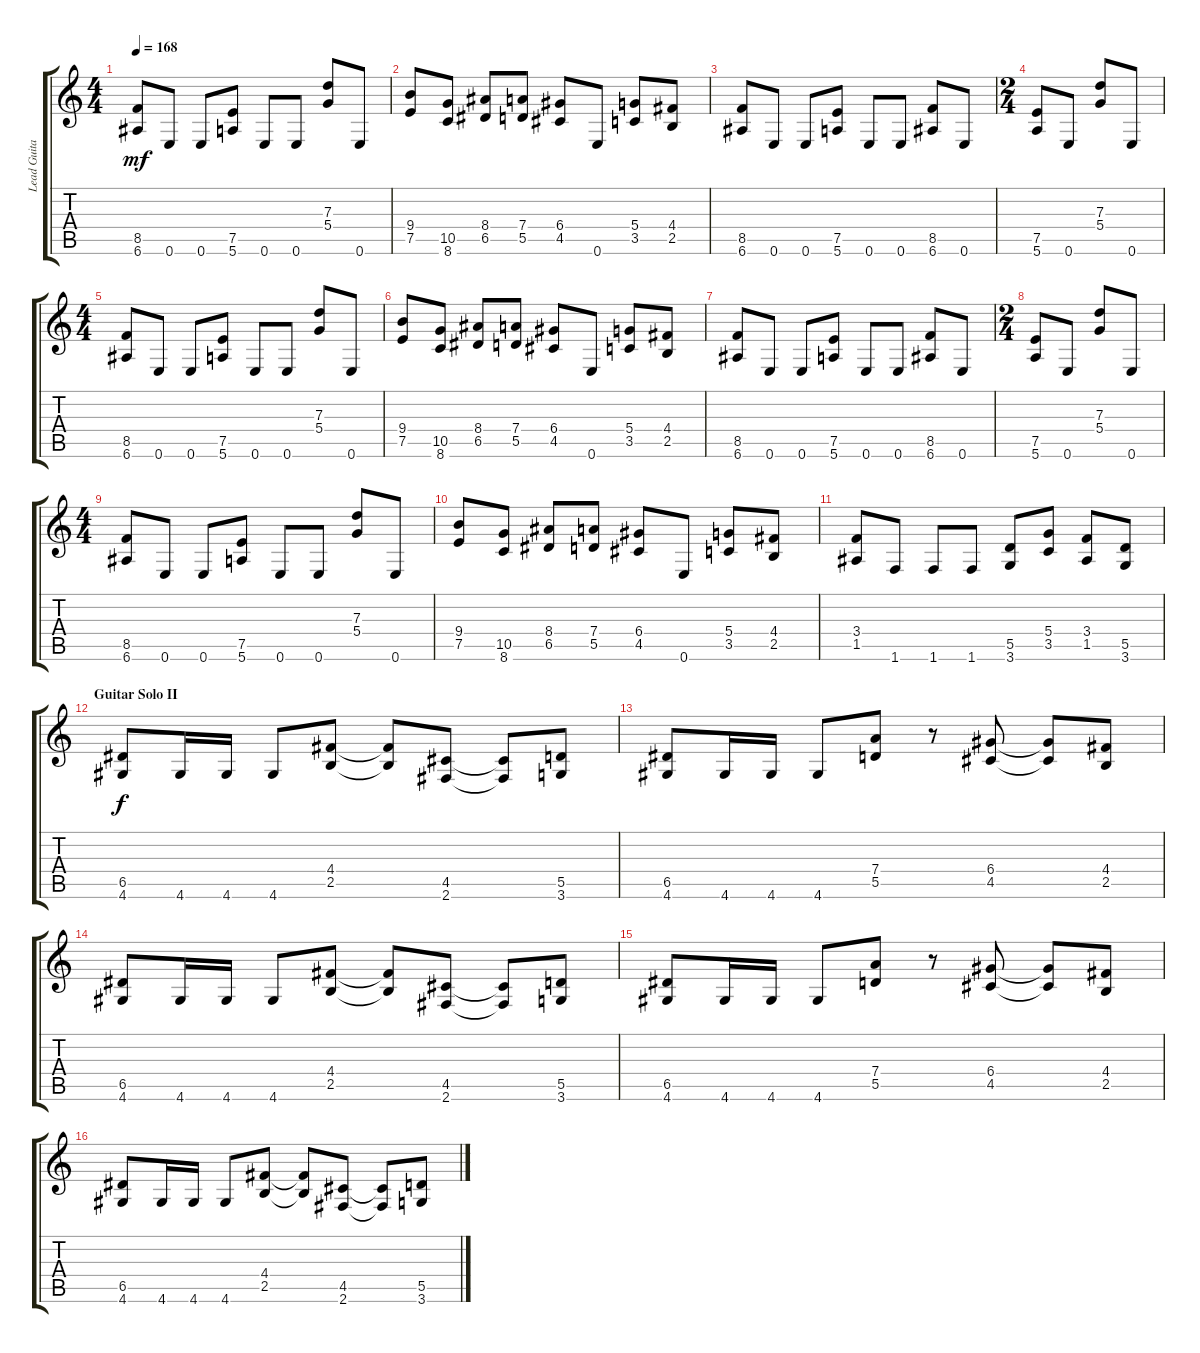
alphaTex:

\track ("Lead Guitar II (Chris Poland)" "Lead Guita") {instrument distortionguitar}
\staff {score tabs}
\tuning (E4 B3 G3 D3 A2 E2) {hide}
\ts (4 4)
\tempo 168
\clef g2
\ks c
(8.5 6.6).8{dy mf} 0.6.8 0.6.8 (7.5 5.6).8 0.6.8 0.6.8 (7.3 5.4).8 0.6.8 |
(9.4 7.5).8 (10.5 8.6).8 (8.4 6.5).8 (7.4 5.5).8 (6.4 4.5).8 0.6.8 (5.4 3.5).8 (4.4 2.5).8 |
(8.5 6.6).8 0.6.8 0.6.8 (7.5 5.6).8 0.6.8 0.6.8 (8.5 6.6).8 0.6.8 |
\ts (2 4)
(7.5 5.6).8 0.6.8 (7.3 5.4).8 0.6.8 |
\ts (4 4)
(8.5 6.6).8 0.6.8 0.6.8 (7.5 5.6).8 0.6.8 0.6.8 (7.3 5.4).8 0.6.8 |
(9.4 7.5).8 (10.5 8.6).8 (8.4 6.5).8 (7.4 5.5).8 (6.4 4.5).8 0.6.8 (5.4 3.5).8 (4.4 2.5).8 |
(8.5 6.6).8 0.6.8 0.6.8 (7.5 5.6).8 0.6.8 0.6.8 (8.5 6.6).8 0.6.8 |
\ts (2 4)
(7.5 5.6).8 0.6.8 (7.3 5.4).8 0.6.8 |
\ts (4 4)
(8.5 6.6).8 0.6.8 0.6.8 (7.5 5.6).8 0.6.8 0.6.8 (7.3 5.4).8 0.6.8 |
(9.4 7.5).8 (10.5 8.6).8 (8.4 6.5).8 (7.4 5.5).8 (6.4 4.5).8 0.6.8 (5.4 3.5).8 (4.4 2.5).8 |
(3.4 1.5).8 1.6.8 1.6.8 1.6.8 (5.5 3.6).8 (5.4 3.5).8 (3.4 1.5).8 (5.5 3.6).8 |
\section ("" "Guitar Solo II")
(6.5 4.6).8{dy f} 4.6.16 4.6.16 4.6.8 (4.4 2.5).8 (4.4{t} 2.5{t}).8 (4.5 2.6).8 (4.5{t} 2.6{t}).8 (5.5 3.6).8 |
(6.5 4.6).8 4.6.16 4.6.16 4.6.8 (7.4 5.5).8 r.8 (6.4 4.5).8 (6.4{t} 4.5{t}).8 (4.4 2.5).8 |
(6.5 4.6).8 4.6.16 4.6.16 4.6.8 (4.4 2.5).8 (4.4{t} 2.5{t}).8 (4.5 2.6).8 (4.5{t} 2.6{t}).8 (5.5 3.6).8 |
(6.5 4.6).8 4.6.16 4.6.16 4.6.8 (7.4 5.5).8 r.8 (6.4 4.5).8 (6.4{t} 4.5{t}).8 (4.4 2.5).8 |
(6.5 4.6).8 4.6.16 4.6.16 4.6.8 (4.4 2.5).8 (4.4{t} 2.5{t}).8 (4.5 2.6).8 (4.5{t} 2.6{t}).8 (5.5 3.6).8
